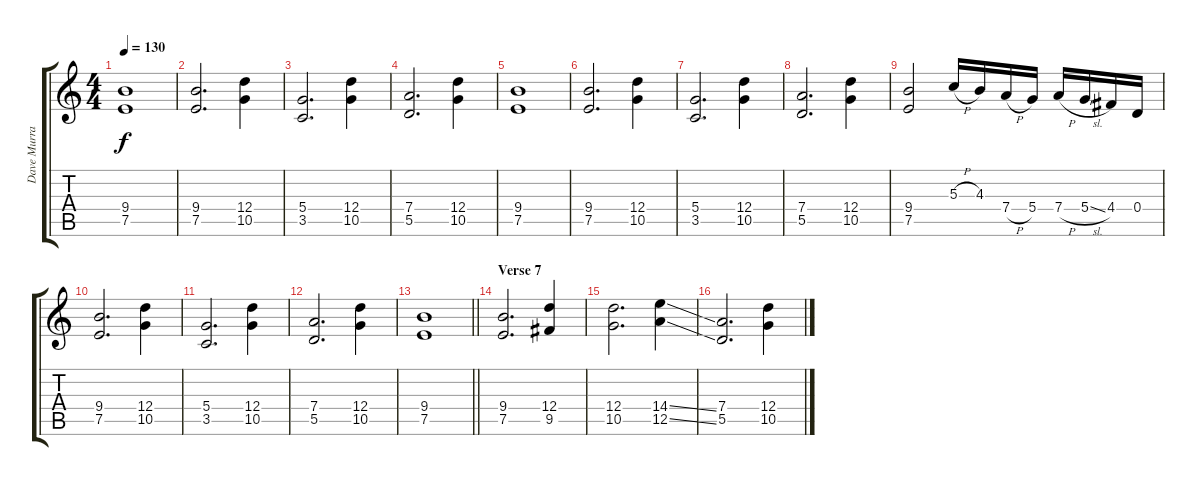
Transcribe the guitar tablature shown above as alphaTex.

\track ("Dave Murray" "Dave Murra") {instrument overdrivenguitar}
\staff {score tabs}
\tuning (E4 B3 G3 D3 A2 E2) {hide}
\ts (4 4)
\tempo 130
\clef g2
\ks c
(9.4 7.5).1{dy f} |
(9.4 7.5).2{d} (12.4 10.5).4 |
(5.4 3.5).2{d} (12.4 10.5).4 |
(7.4 5.5).2{d} (12.4 10.5).4 |
(9.4 7.5).1 |
(9.4 7.5).2{d} (12.4 10.5).4 |
(5.4 3.5).2{d} (12.4 10.5).4 |
(7.4 5.5).2{d} (12.4 10.5).4 |
(9.4 7.5).2 5.3{h}.16 4.3.16 7.4{h}.16 5.4.16 7.4{h}.16 5.4{sl}.16 4.4.16 0.4.16 |
(9.4 7.5).2{d} (12.4 10.5).4 |
(5.4 3.5).2{d} (12.4 10.5).4 |
(7.4 5.5).2{d} (12.4 10.5).4 |
\barLineRight lightlight
(9.4 7.5).1 |
\section ("" "Verse 7")
(9.4 7.5).2{d} (12.4 9.5).4 |
(12.4 10.5).2{d} (14.4{ss} 12.5{ss}).4 |
(7.4 5.5).2{d} (12.4 10.5).4
